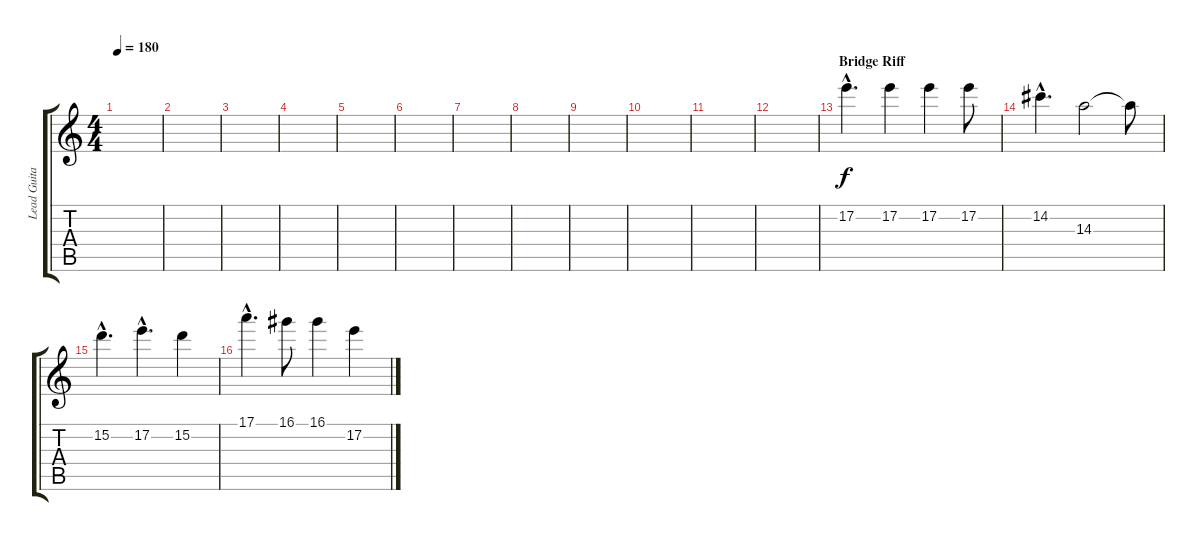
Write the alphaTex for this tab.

\track ("Lead Guitar 2 " "Lead Guita") {instrument overdrivenguitar}
\staff {score tabs}
\tuning (E4 B3 G3 D3 A2 E2) {hide}
\ts (4 4)
\tempo 180
\clef g2
\ks c
|
|
|
|
|
|
|
|
|
|
|
|
\section ("" "Bridge Riff")
17.2{hac}.4{d} 17.2.4 17.2.4 17.2.8 |
14.2{hac}.4{d} 14.3.2 14.3{t}.8 |
15.2{hac}.4{d} 17.2{hac}.4{d} 15.2.4 |
17.1{hac}.4{d} 16.1.8 16.1.4 17.2.4
